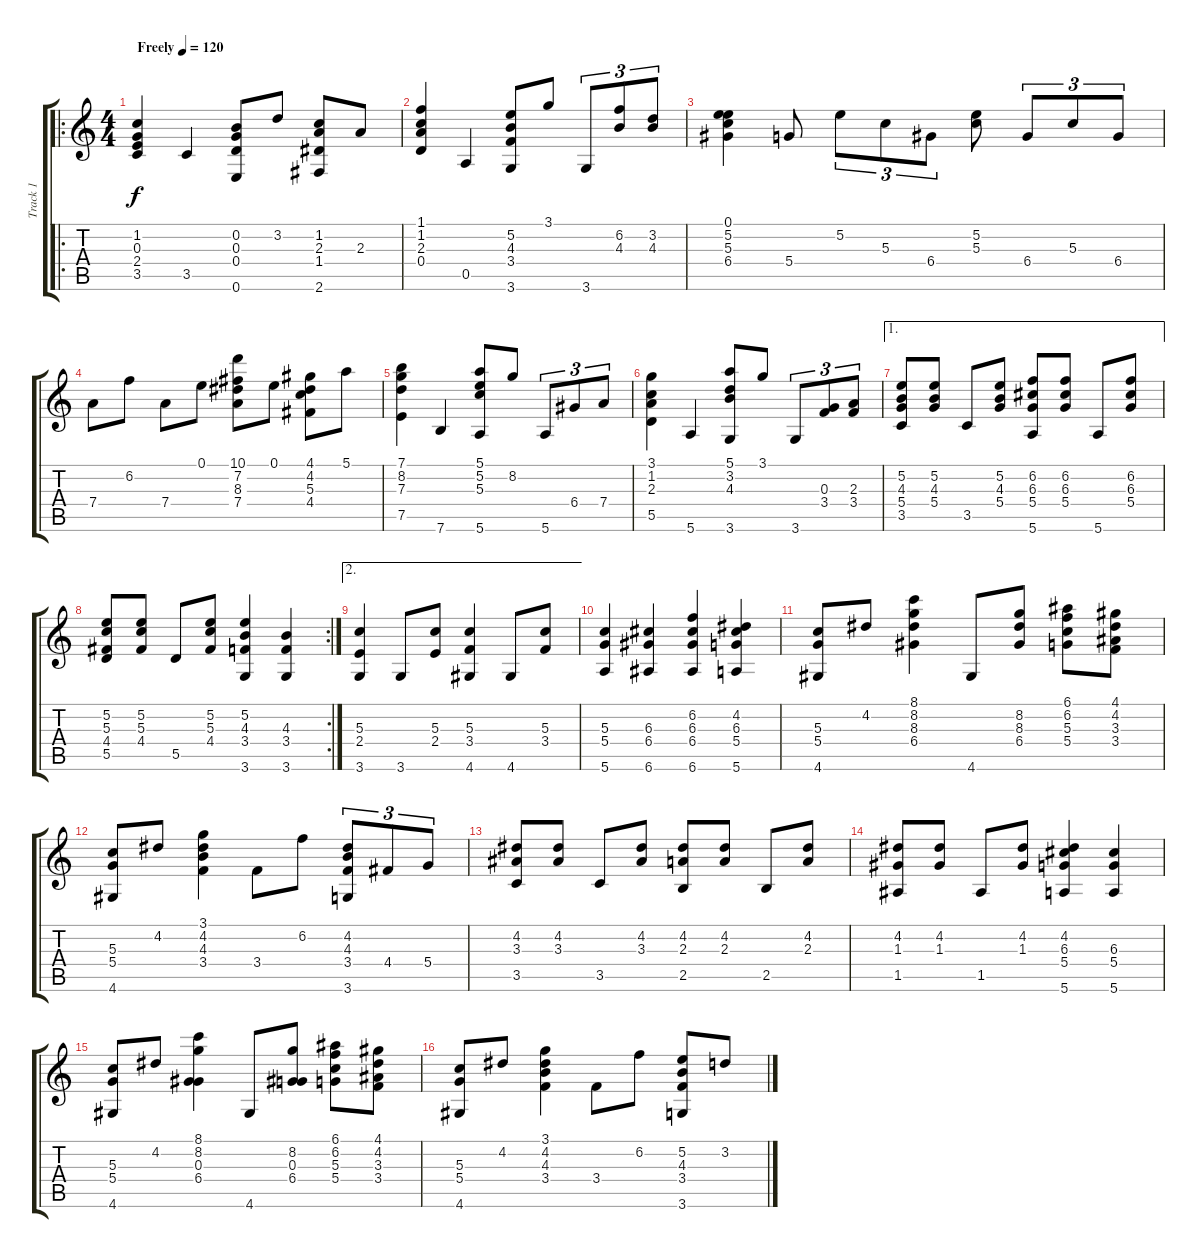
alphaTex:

\track ("Track 1" "Track 1") {instrument acousticguitarnylon}
\staff {score tabs}
\tuning (E4 B3 G3 D3 A2 E2) {hide}
\ro
\ts (4 4)
\tempo (120 "Freely")
\clef g2
\ks c
(1.2 0.3 2.4 3.5).4{dy f instrument acousticguitarnylon} 3.5.4 (0.2 0.3 0.4 0.6).8 3.2.8 (1.2 2.3 1.4 2.6).8 2.3.8 |
(1.1 1.2 2.3 0.4).4 0.5.4 (5.2 4.3 3.4 3.6).8 3.1.8 3.6.8{tu (3 2)} (6.2 4.3).8{tu (3 2)} (3.2 4.3).8{tu (3 2)} |
(0.1 5.2 5.3 6.4).4 5.4.8 5.2.8{tu (3 2)} 5.3.8{tu (3 2)} 6.4.8{tu (3 2)} (5.2 5.3).8 6.4.8{tu (3 2)} 5.3.8{tu (3 2)} 6.4.8{tu (3 2)} |
7.4.8 6.2.8 7.4.8 0.1.8 (10.1 7.2 8.3 7.4).8 0.1.8 (4.1 4.2 5.3 4.4).8 5.1.8 |
(7.1 8.2 7.3 7.5).4 7.6.4 (5.1 5.2 5.3 5.6).8 8.2.8 5.6.8{tu (3 2)} 6.4.8{tu (3 2)} 7.4.8{tu (3 2)} |
(3.1 1.2 2.3 5.5).4 5.6.4 (5.1 3.2 4.3 3.6).8 3.1.8 3.6.8{tu (3 2)} (0.3 3.4).8{tu (3 2)} (2.3 3.4).8{tu (3 2)} |
\ae 1
(5.2 4.3 5.4 3.5).8 (5.2 4.3 5.4).8 3.5.8 (5.2 4.3 5.4).8 (6.2 6.3 5.4 5.6).8 (6.2 6.3 5.4).8 5.6.8 (6.2 6.3 5.4).8 |
\rc 2
(5.2 5.3 4.4 5.5).8 (5.2 5.3 4.4).8 5.5.8 (5.2 5.3 4.4).8 (5.2 4.3 3.4 3.6).4 (4.3 3.4 3.6).4 |
\ae 2
(5.3 2.4 3.6).4 3.6.8 (5.3 2.4).8 (5.3 3.4 4.6).4 4.6.8 (5.3 3.4).8 |
(5.3 5.4 5.6).4 (6.3 6.4 6.6).4 (6.2 6.3 6.4 6.6).4 (4.2 6.3 5.4 5.6).4 |
(5.3 5.4 4.6).8 4.2.8 (8.1 8.2 8.3 6.4).4 4.6.8 (8.2 8.3 6.4).8 (6.1 6.2 5.3 5.4).8 (4.1 4.2 3.3 3.4).8 |
(5.3 5.4 4.6).8 4.2.8 (3.1 4.2 4.3 3.4).4 3.4.8 6.2.8 (4.2 4.3 3.4 3.6).8{tu (3 2)} 4.4.8{tu (3 2)} 5.4.8{tu (3 2)} |
(4.2 3.3 3.5).8 (4.2 3.3).8 3.5.8 (4.2 3.3).8 (4.2 2.3 2.5).8 (4.2 2.3).8 2.5.8 (4.2 2.3).8 |
(4.2 1.3 1.5).8 (4.2 1.3).8 1.5.8 (4.2 1.3).8 (4.2 6.3 5.4 5.6).4 (6.3 5.4 5.6).4 |
(5.3 5.4 4.6).8 4.2.8 (8.1 8.2 0.3 6.4).4 4.6.8 (8.2 0.3 6.4).8 (6.1 6.2 5.3 5.4).8 (4.1 4.2 3.3 3.4).8 |
(5.3 5.4 4.6).8 4.2.8 (3.1 4.2 4.3 3.4).4 3.4.8 6.2.8 (5.2 4.3 3.4 3.6).8 3.2.8
